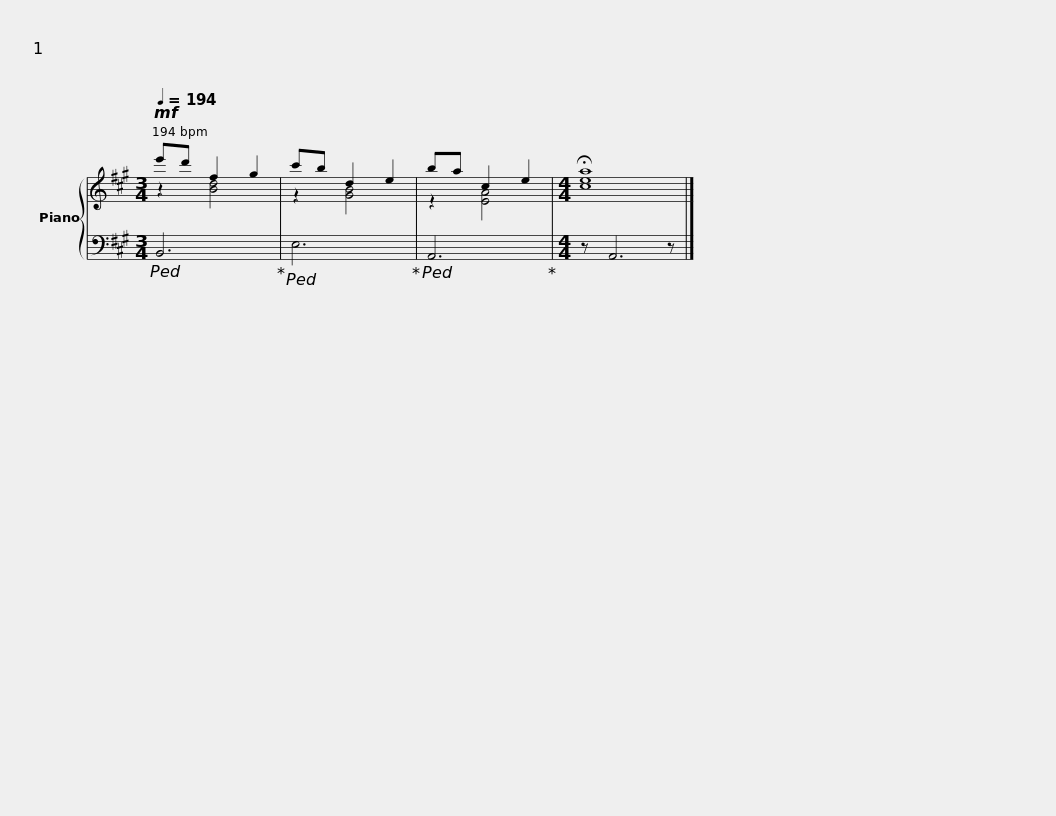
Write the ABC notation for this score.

X:1
%%score { ( 1 2 ) | 3 }
L:1/8
Q:1/4=194
M:3/4
I:linebreak $
K:A
V:1 treble
V:2 treble
V:3 bass
V:1
!mf! e'd' f2 g2 | c'b d2 e2 | ba c2 e2 |[M:4/4] !fermata![cea]8 |] %4
V:2
 z2 [Bd]4 | z2 [GB]4 | z2 [EA]4 |[M:4/4] x8 |] %4
V:3
!ped! B,,6!ped-up! |!ped! E,6!ped-up! |!ped! A,,6!ped-up! |[M:4/4] z A,,6 z |] %4
